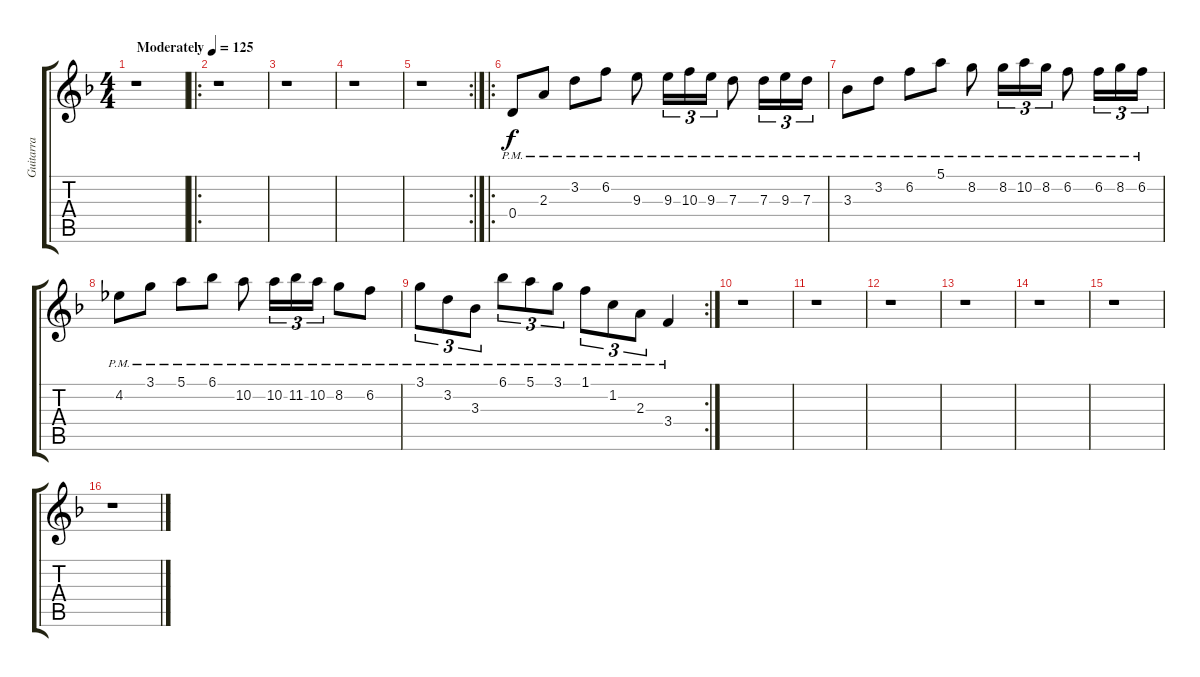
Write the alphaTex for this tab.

\track ("Guitarra" "Guitarra") {instrument distortionguitar}
\staff {score tabs}
\tuning (E4 B3 G3 D3 A2 E2) {hide}
\ts (4 4)
\tempo (125 "Moderately")
\clef g2
\ks f
r.1{dy f instrument distortionguitar} |
\ro
r.1 |
r.1 |
r.1 |
\rc 2
r.1 |
\ro
0.4{pm}.8 2.3{pm}.8 3.2{pm}.8 6.2{pm}.8 9.3{pm}.8 9.3{pm}.16{tu (3 2)} 10.3{pm}.16{tu (3 2)} 9.3{pm}.16{tu (3 2)} 7.3{pm}.8 7.3{pm}.16{tu (3 2)} 9.3{pm}.16{tu (3 2)} 7.3{pm}.16{tu (3 2)} |
3.3{pm}.8 3.2{pm}.8 6.2{pm}.8 5.1{pm}.8 8.2{pm}.8 8.2{pm}.16{tu (3 2)} 10.2{pm}.16{tu (3 2)} 8.2{pm}.16{tu (3 2)} 6.2{pm}.8 6.2{pm}.16{tu (3 2)} 8.2{pm}.16{tu (3 2)} 6.2{pm}.16{tu (3 2)} |
4.2{pm}.8 3.1{pm}.8 5.1{pm}.8 6.1{pm}.8 10.2{pm}.8 10.2{pm}.16{tu (3 2)} 11.2{pm}.16{tu (3 2)} 10.2{pm}.16{tu (3 2)} 8.2{pm}.8 6.2{pm}.8 |
\rc 2
3.1{pm}.8{tu (3 2)} 3.2{pm}.8{tu (3 2)} 3.3{pm}.8{tu (3 2)} 6.1{pm}.8{tu (3 2)} 5.1{pm}.8{tu (3 2)} 3.1{pm}.8{tu (3 2)} 1.1{pm}.8{tu (3 2)} 1.2{pm}.8{tu (3 2)} 2.3{pm}.8{tu (3 2)} 3.4{pm}.4 |
r.1 |
r.1 |
r.1 |
r.1 |
r.1 |
r.1 |
r.1
